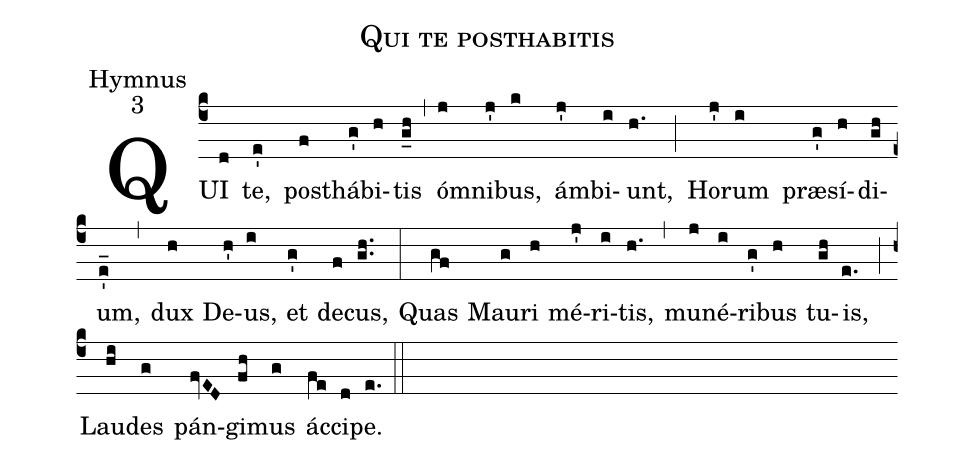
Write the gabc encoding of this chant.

name:Qui te posthabitis;
office-part:Hymnus;
mode:3;
%%
(c4)QUI(d) te,(e') post(f)há(g')bi(h)tis(g_h) (,)ó(j)mni(j')bus,(k) ám(j')bi(i)unt,(h.) (;)Ho(j')rum(i) præ(g')sí(h)di(gh)um,(e'_) (,)dux(h) De(h')us,(i) et(g') de(f)cus,(gh..) (:)Quas(gf) Mau(g)ri(h) mé(j')ri(i)tis,(h.) (,)mu(j)né(i)ri(g')bus(h) tu(gh)is,(e.) (;)Lau(hi)des(g) pán(fvED)gi(fh)mus(g) ác(fe)ci(d)pe.(e.) (::)
